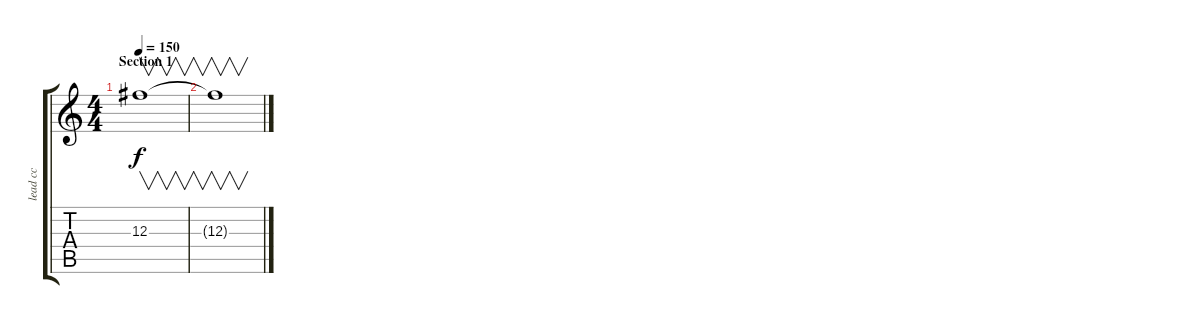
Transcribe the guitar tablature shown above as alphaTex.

\track ("lead cc" "lead cc") {instrument distortionguitar}
\staff {score tabs}
\tuning (Eb4 Bb3 Gb3 Db3 Ab2 Eb2) {hide}
\ts (4 4)
\section ("" "Section 1")
\tempo 150
\clef g2
\ks c
12.3.1{v dy f} |
12.3{t}.1{v}
